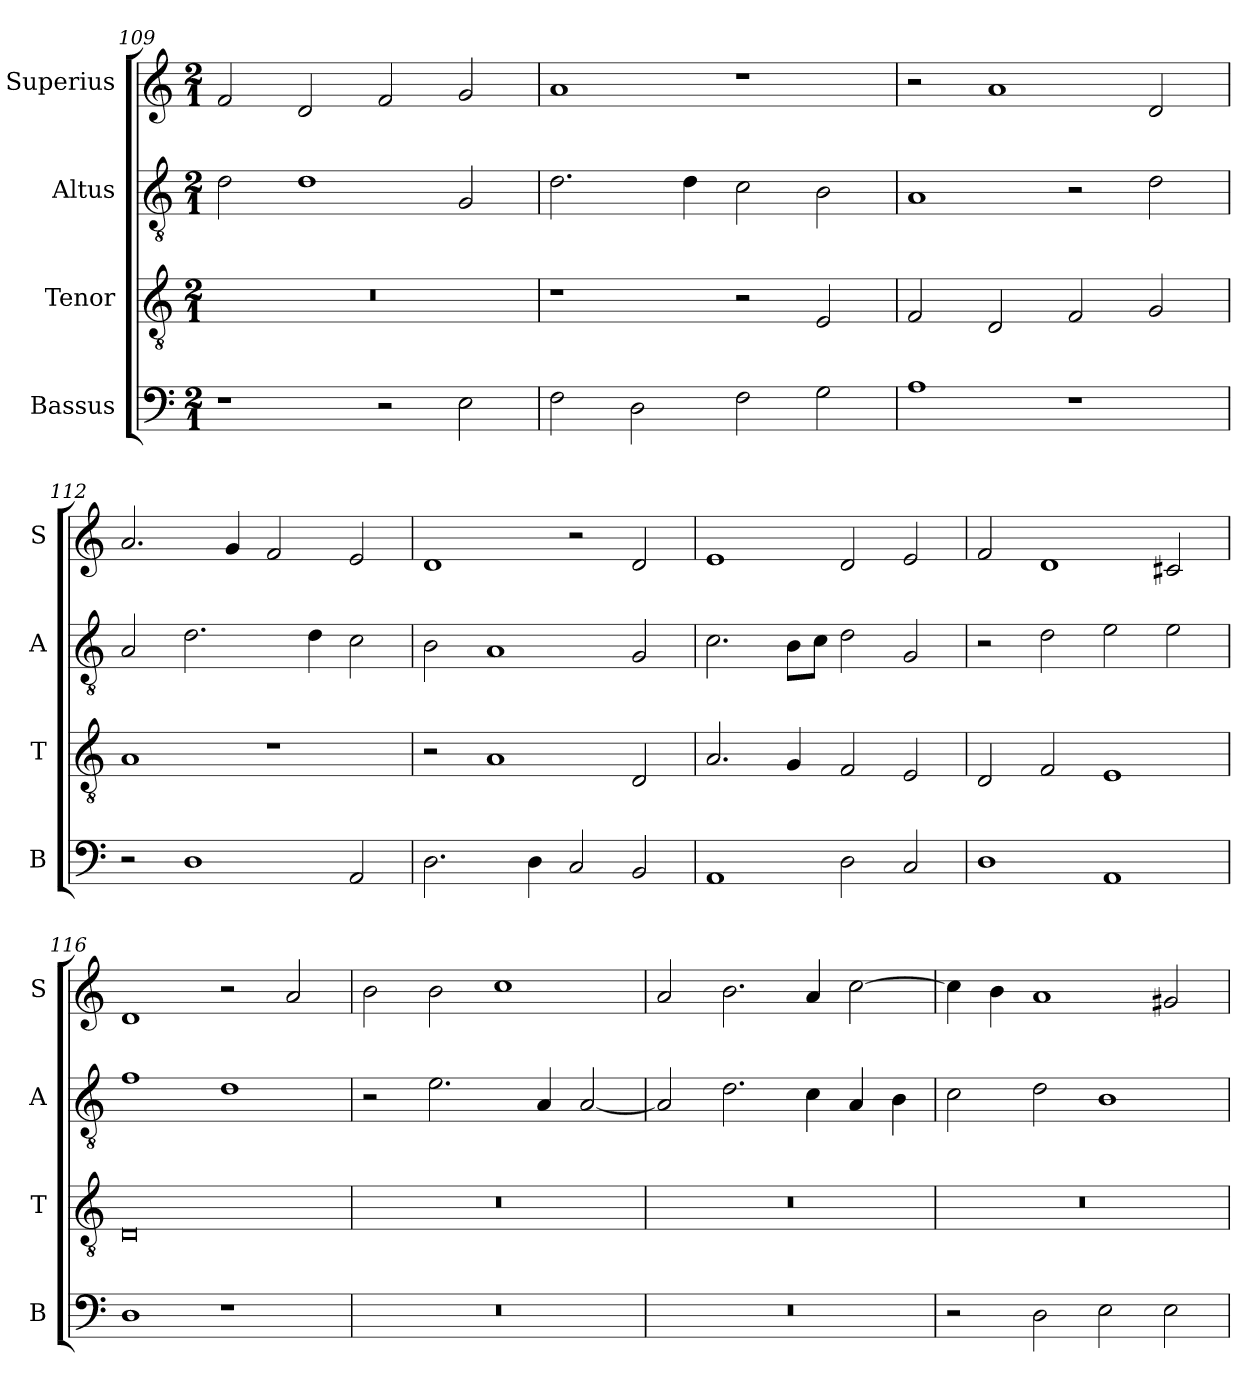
**kern	**kern	**kern	**kern
*part4	*part3	*part2	*part1
*staff4	*staff3	*staff2	*staff1
*I"Bassus	*I"Tenor	*I"Altus	*I"Superius
*I'B	*I'T	*I'A	*I'S
*clefF4	*clefGv2	*clefGv2	*clefG2
*k[]	*k[]	*k[]	*k[]
*C:	*C:	*C:	*C:
*M2/1	*M2/1	*M2/1	*M2/1
=109	=109	=109	=109
1r	0r	2d	2f
.	.	1d	2d
2r	.	.	2f
2E	.	2G	2g
=110	=110	=110	=110
2F	1r	2.d	1a
2D	.	.	.
.	.	4d	.
2F	2r	2c	1r
2G	2E	2B	.
=111	=111	=111	=111
1A	2F	1A	2r
.	2D	.	1a
1r	2F	2r	.
.	2G	2d	2d
=112	=112	=112	=112
2r	1A	2A	2.a
1D	.	2.d	.
.	.	.	4g
.	1r	.	2f
.	.	4d	.
2AA	.	2c	2e
=113	=113	=113	=113
2.D	2r	2B	1d
.	1A	1A	.
4D	.	.	.
2C	.	.	2r
2BB	2D	2G	2d
=114	=114	=114	=114
1AA	2.A	2.c	1e
.	4G	8BL	.
.	.	8cJ	.
2D	2F	2d	2d
2C	2E	2G	2e
=115	=115	=115	=115
1D	2D	2r	2f
.	2F	2d	1d
1AA	1E	2e	.
.	.	2e	2c#X
=116	=116	=116	=116
1D	0D	1f	1d
1r	.	1d	2r
.	.	.	2a
=117	=117	=117	=117
0r	0r	2r	2b
.	.	2.e	2b
.	.	.	1cc
.	.	4A	.
.	.	[2A	.
=118	=118	=118	=118
0r	0r	2A]	2a
.	.	2.d	2.b
.	.	4c	4a
.	.	4A	[2cc
.	.	4B	.
=119	=119	=119	=119
2r	0r	2c	4cc]
.	.	.	4b
2D	.	2d	1a
2E	.	1B	.
2E	.	.	2g#X
=	=	=	=
*-	*-	*-	*-
